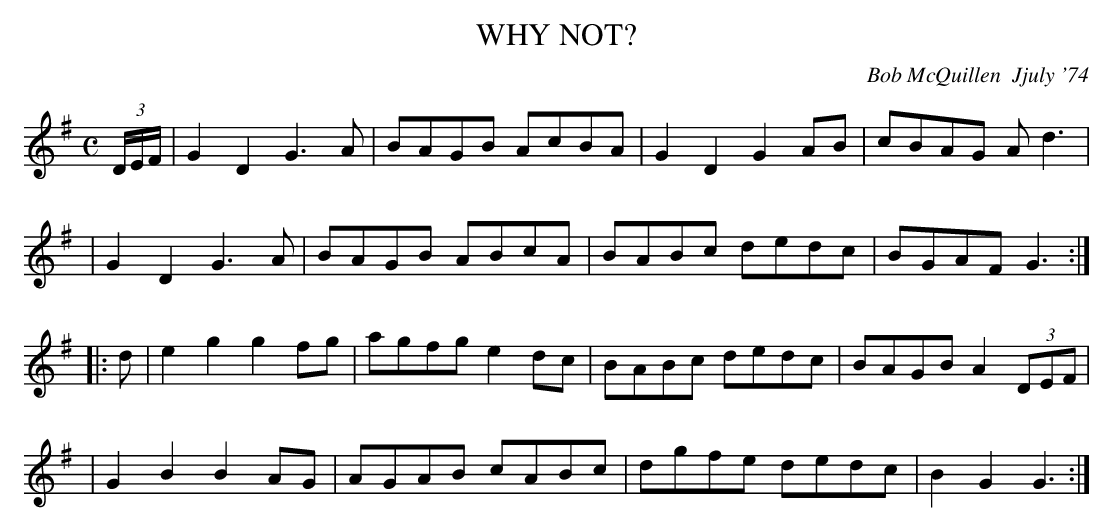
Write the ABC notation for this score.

X:1
T: WHY NOT?
C: Bob McQuillen  Jjuly '74
M: C
L: 1/8
K: G
(3D/E/F/ \
| G2D2 G3A | BAGB AcBA | G2D2 G2AB | cBAG Ad3 |
| G2D2 G3A | BAGB ABcA | BABc dedc | BGAF G3 :|
|: d \
| e2g2 g2fg | agfg e2dc | BABc dedc | BAGB A2(3DEF |
| G2B2 B2AG | AGAB cABc | dgfe dedc | B2G2 G3 :|
